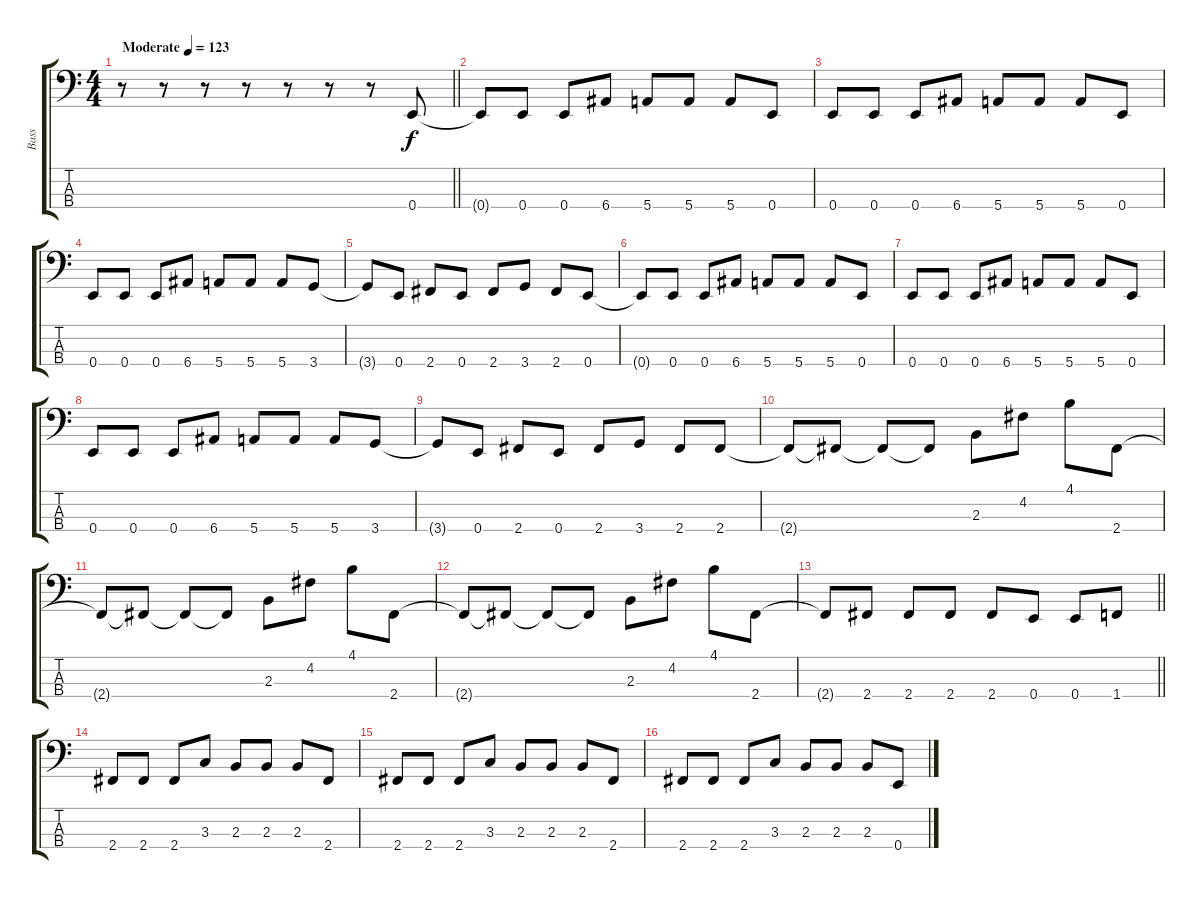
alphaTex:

\track ("Bass" "Bass") {instrument electricbassfinger}
\staff {score tabs}
\tuning (G2 D2 A1 E1) {hide}
\ts (4 4)
\tempo (123 "Moderate")
\clef f4
\barLineRight lightlight
\ks c
r.8{dy f instrument electricbassfinger} r.8 r.8 r.8 r.8 r.8 r.8 0.4.8 |
0.4{t}.8 0.4.8 0.4.8 6.4.8 5.4.8 5.4.8 5.4.8 0.4.8 |
0.4.8 0.4.8 0.4.8 6.4.8 5.4.8 5.4.8 5.4.8 0.4.8 |
0.4.8 0.4.8 0.4.8 6.4.8 5.4.8 5.4.8 5.4.8 3.4.8 |
3.4{t}.8 0.4.8 2.4.8 0.4.8 2.4.8 3.4.8 2.4.8 0.4.8 |
0.4{t}.8 0.4.8 0.4.8 6.4.8 5.4.8 5.4.8 5.4.8 0.4.8 |
0.4.8 0.4.8 0.4.8 6.4.8 5.4.8 5.4.8 5.4.8 0.4.8 |
0.4.8 0.4.8 0.4.8 6.4.8 5.4.8 5.4.8 5.4.8 3.4.8 |
3.4{t}.8 0.4.8 2.4.8 0.4.8 2.4.8 3.4.8 2.4.8 2.4.8 |
2.4{t}.8 2.4{t}.8 2.4{t}.8 2.4{t}.8 2.3.8 4.2.8 4.1.8 2.4.8 |
2.4{t}.8 2.4{t}.8 2.4{t}.8 2.4{t}.8 2.3.8 4.2.8 4.1.8 2.4.8 |
2.4{t}.8 2.4{t}.8 2.4{t}.8 2.4{t}.8 2.3.8 4.2.8 4.1.8 2.4.8 |
\barLineRight lightlight
2.4{t}.8 2.4.8 2.4.8 2.4.8 2.4.8 0.4.8 0.4.8 1.4.8 |
2.4.8 2.4.8 2.4.8 3.3.8 2.3.8 2.3.8 2.3.8 2.4.8 |
2.4.8 2.4.8 2.4.8 3.3.8 2.3.8 2.3.8 2.3.8 2.4.8 |
2.4.8 2.4.8 2.4.8 3.3.8 2.3.8 2.3.8 2.3.8 0.4.8
